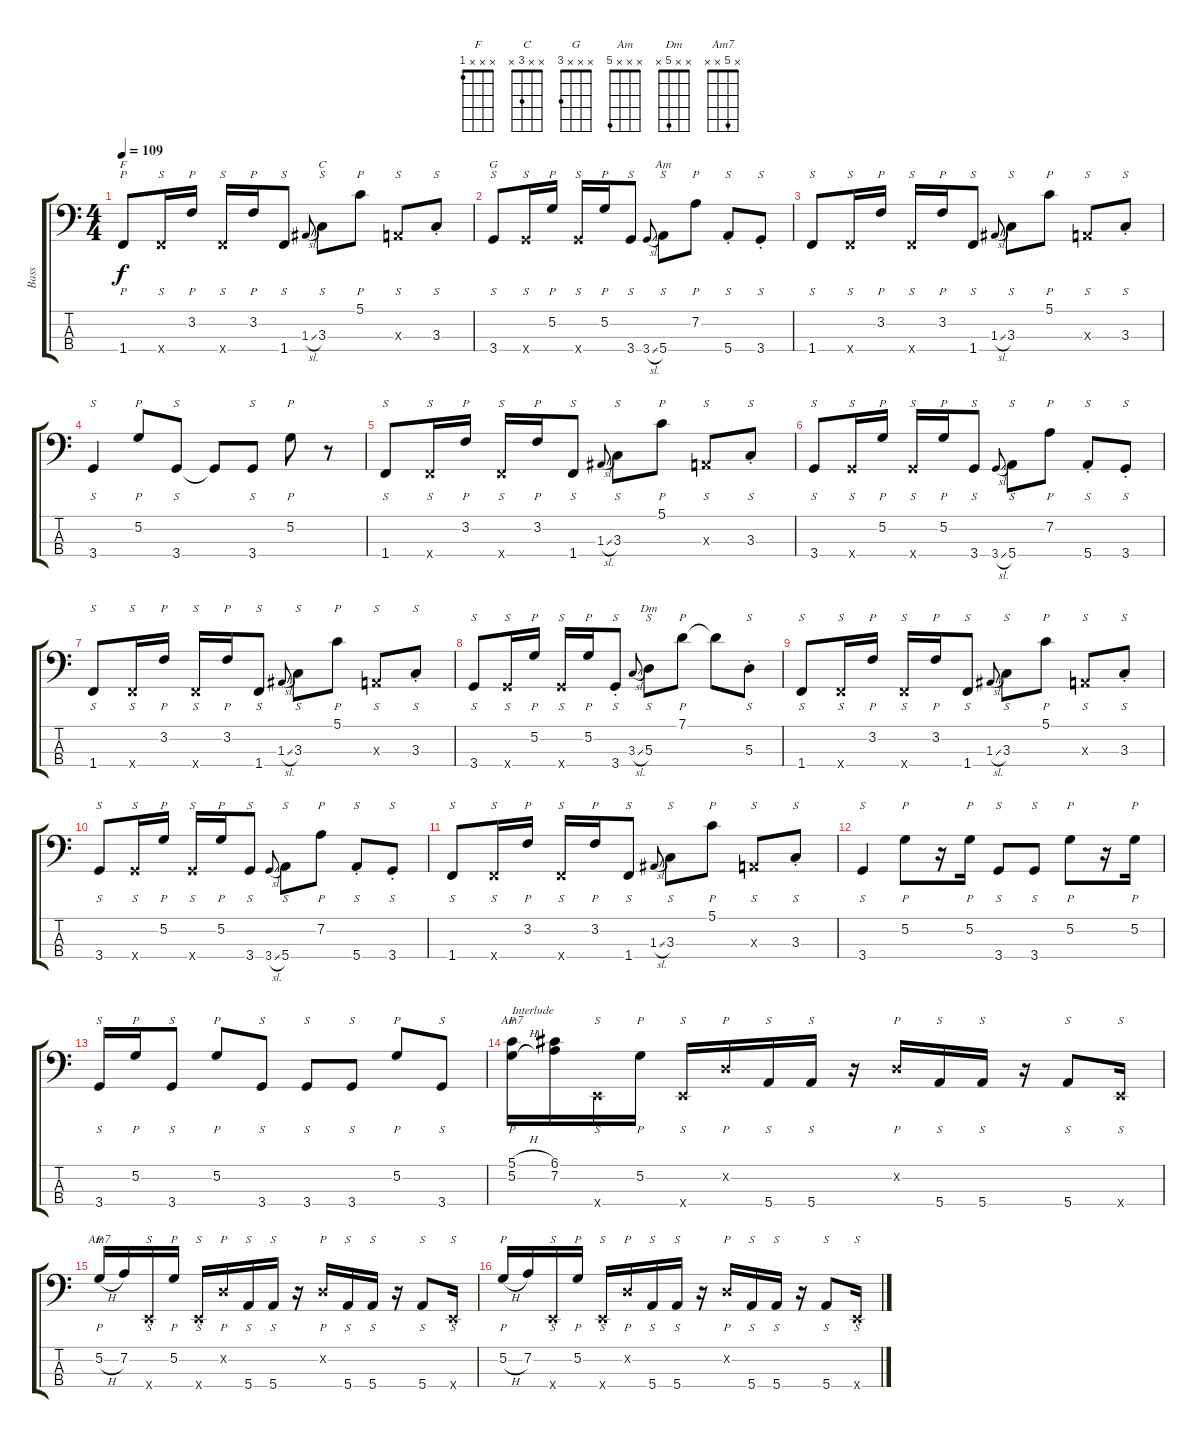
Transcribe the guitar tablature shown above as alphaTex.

\track ("Bass" "Bass") {instrument slapbass1}
\staff {score tabs}
\tuning (G2 D2 A1 E1) {hide}
\chord ("F" x x x 1)
\chord ("C" x x 3 x)
\chord ("G" x x x 3)
\chord ("Am" x x x 5)
\chord ("Dm" x x 5 x)
\chord ("Am7" 5 5 x x) {barre 5}
\chord ("Am7" x 5 x x)
\ts (4 4)
\tempo 109
\clef f4
\ks c
1.4.8{p ch "F" dy f} 1.4{x}.16{s} 3.2.16{p} 1.4{x}.16{s} 3.2.16{p} 1.4.8{s} 1.3{sl}.8{gr onbeat} 3.3.8{s ch "C"} 5.1.8{p} 0.3{x}.8{s} 3.3{st}.8{s} |
3.4.8{s ch "G"} 3.4{x}.16{s} 5.2.16{p} 3.4{x}.16{s} 5.2.16{p} 3.4.8{s} 3.4{sl}.8{gr onbeat} 5.4.8{s ch "Am"} 7.2.8{p} 5.4{st}.8{s} 3.4{st}.8{s} |
1.4.8{s} 1.4{x}.16{s} 3.2.16{p} 1.4{x}.16{s} 3.2.16{p} 1.4.8{s} 1.3{sl}.8{gr onbeat} 3.3.8{s} 5.1.8{p} 0.3{x}.8{s} 3.3{st}.8{s} |
3.4.4{s} 5.2.8{p} 3.4.8{s} 3.4{t}.8 3.4.8{s} 5.2.8{p} r.8 |
1.4.8{s} 1.4{x}.16{s} 3.2.16{p} 1.4{x}.16{s} 3.2.16{p} 1.4.8{s} 1.3{sl}.8{gr onbeat} 3.3.8{s} 5.1.8{p} 0.3{x}.8{s} 3.3{st}.8{s} |
3.4.8{s} 3.4{x}.16{s} 5.2.16{p} 3.4{x}.16{s} 5.2.16{p} 3.4.8{s} 3.4{sl}.8{gr onbeat} 5.4.8{s} 7.2.8{p} 5.4{st}.8{s} 3.4{st}.8{s} |
1.4.8{s} 1.4{x}.16{s} 3.2.16{p} 1.4{x}.16{s} 3.2.16{p} 1.4.8{s} 1.3{sl}.8{gr onbeat} 3.3.8{s} 5.1.8{p} 0.3{x}.8{s} 3.3{st}.8{s} |
3.4.8{s} 3.4{x}.16{s} 5.2.16{p} 3.4{x}.16{s} 5.2.16{p} 3.4{st}.8{s} 3.3{sl}.8{gr onbeat} 5.3.8{s ch "Dm"} 7.1.8{p} 7.1{t}.8 5.3{st}.8{s} |
1.4.8{s} 1.4{x}.16{s} 3.2.16{p} 1.4{x}.16{s} 3.2.16{p} 1.4.8{s} 1.3{sl}.8{gr onbeat} 3.3.8{s} 5.1.8{p} 0.3{x}.8{s} 3.3{st}.8{s} |
3.4.8{s} 3.4{x}.16{s} 5.2.16{p} 3.4{x}.16{s} 5.2.16{p} 3.4.8{s} 3.4{sl}.8{gr onbeat} 5.4.8{s} 7.2.8{p} 5.4{st}.8{s} 3.4{st}.8{s} |
1.4.8{s} 1.4{x}.16{s} 3.2.16{p} 1.4{x}.16{s} 3.2.16{p} 1.4.8{s} 1.3{sl}.8{gr onbeat} 3.3.8{s} 5.1.8{p} 0.3{x}.8{s} 3.3{st}.8{s} |
3.4.4{s} 5.2.8{p} r.16 5.2.16{p} 3.4.8{s} 3.4.8{s} 5.2.8{p} r.16 5.2.16{p} |
3.4.16{s} 5.2.16{p} 3.4.8{s} 5.2.8{p} 3.4.8{s} 3.4.8{s} 3.4.8{s} 5.2.8{p} 3.4.8{s} |
(5.1{h} 5.2{h}).16{p ch "Am7" txt "Interlude"} (6.1 7.2).16 0.4{x}.16{s} 5.2.16{p} 0.4{x}.16{s} 0.2{x}.16{p} 5.4.16{s} 5.4.16{s} r.16 0.2{x}.16{p} 5.4.16{s} 5.4.16{s} r.16 5.4.8{s} 0.4{x}.16{s} |
5.2{h}.16{p ch "Am7"} 7.2.16 0.4{x}.16{s} 5.2.16{p} 0.4{x}.16{s} 0.2{x}.16{p} 5.4.16{s} 5.4.16{s} r.16 0.2{x}.16{p} 5.4.16{s} 5.4.16{s} r.16 5.4.8{s} 0.4{x}.16{s} |
5.2{h}.16{p} 7.2.16 0.4{x}.16{s} 5.2.16{p} 0.4{x}.16{s} 0.2{x}.16{p} 5.4.16{s} 5.4.16{s} r.16 0.2{x}.16{p} 5.4.16{s} 5.4.16{s} r.16 5.4.8{s} 0.4{x}.16{s}
